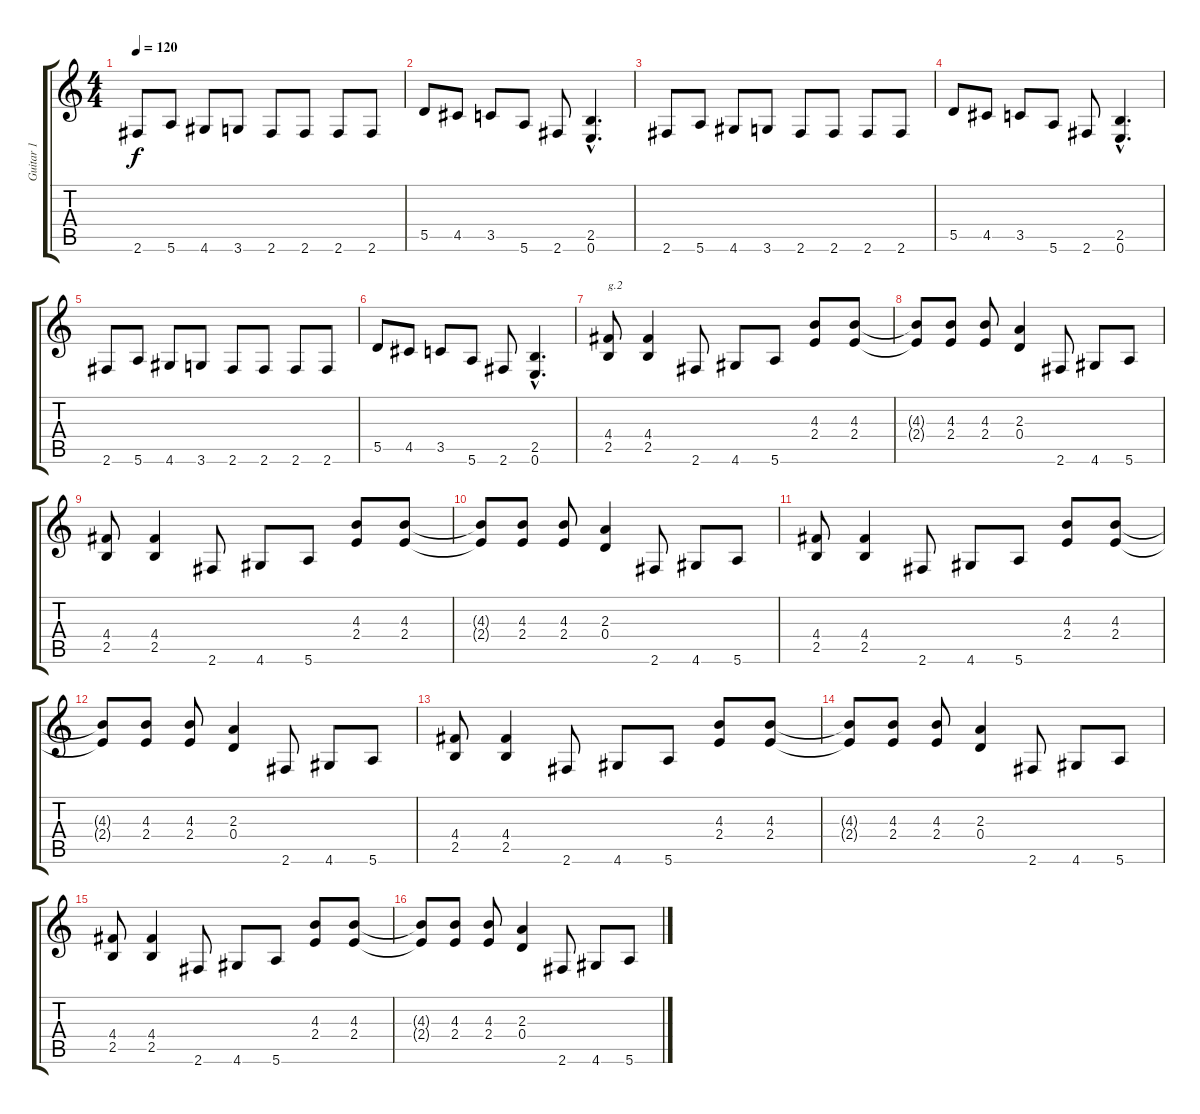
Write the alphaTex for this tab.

\track ("Guitar 1" "Guitar 1") {instrument distortionguitar}
\staff {score tabs}
\tuning (E4 B3 G3 D3 A2 E2) {hide}
\ts (4 4)
\tempo 120
\clef g2
\ks c
2.6.8{dy f} 5.6.8 4.6.8 3.6.8 2.6.8 2.6.8 2.6.8 2.6.8 |
5.5.8 4.5.8 3.5.8 5.6.8 2.6.8 (2.5{hac} 0.6{hac}).4{d} |
2.6.8 5.6.8 4.6.8 3.6.8 2.6.8 2.6.8 2.6.8 2.6.8 |
5.5.8 4.5.8 3.5.8 5.6.8 2.6.8 (2.5{hac} 0.6{hac}).4{d} |
2.6.8 5.6.8 4.6.8 3.6.8 2.6.8 2.6.8 2.6.8 2.6.8 |
5.5.8 4.5.8 3.5.8 5.6.8 2.6.8 (2.5{hac} 0.6{hac}).4{d} |
(4.4 2.5).8{txt "g.2"} (4.4 2.5).4 2.6.8 4.6.8 5.6.8 (4.3 2.4).8 (4.3 2.4).8 |
(4.3{t} 2.4{t}).8 (4.3 2.4).8 (4.3 2.4).8 (2.3 0.4).4 2.6.8 4.6.8 5.6.8 |
(4.4 2.5).8 (4.4 2.5).4 2.6.8 4.6.8 5.6.8 (4.3 2.4).8 (4.3 2.4).8 |
(4.3{t} 2.4{t}).8 (4.3 2.4).8 (4.3 2.4).8 (2.3 0.4).4 2.6.8 4.6.8 5.6.8 |
(4.4 2.5).8 (4.4 2.5).4 2.6.8 4.6.8 5.6.8 (4.3 2.4).8 (4.3 2.4).8 |
(4.3{t} 2.4{t}).8 (4.3 2.4).8 (4.3 2.4).8 (2.3 0.4).4 2.6.8 4.6.8 5.6.8 |
(4.4 2.5).8 (4.4 2.5).4 2.6.8 4.6.8 5.6.8 (4.3 2.4).8 (4.3 2.4).8 |
(4.3{t} 2.4{t}).8 (4.3 2.4).8 (4.3 2.4).8 (2.3 0.4).4 2.6.8 4.6.8 5.6.8 |
(4.4 2.5).8 (4.4 2.5).4 2.6.8 4.6.8 5.6.8 (4.3 2.4).8 (4.3 2.4).8 |
(4.3{t} 2.4{t}).8 (4.3 2.4).8 (4.3 2.4).8 (2.3 0.4).4 2.6.8 4.6.8 5.6.8
